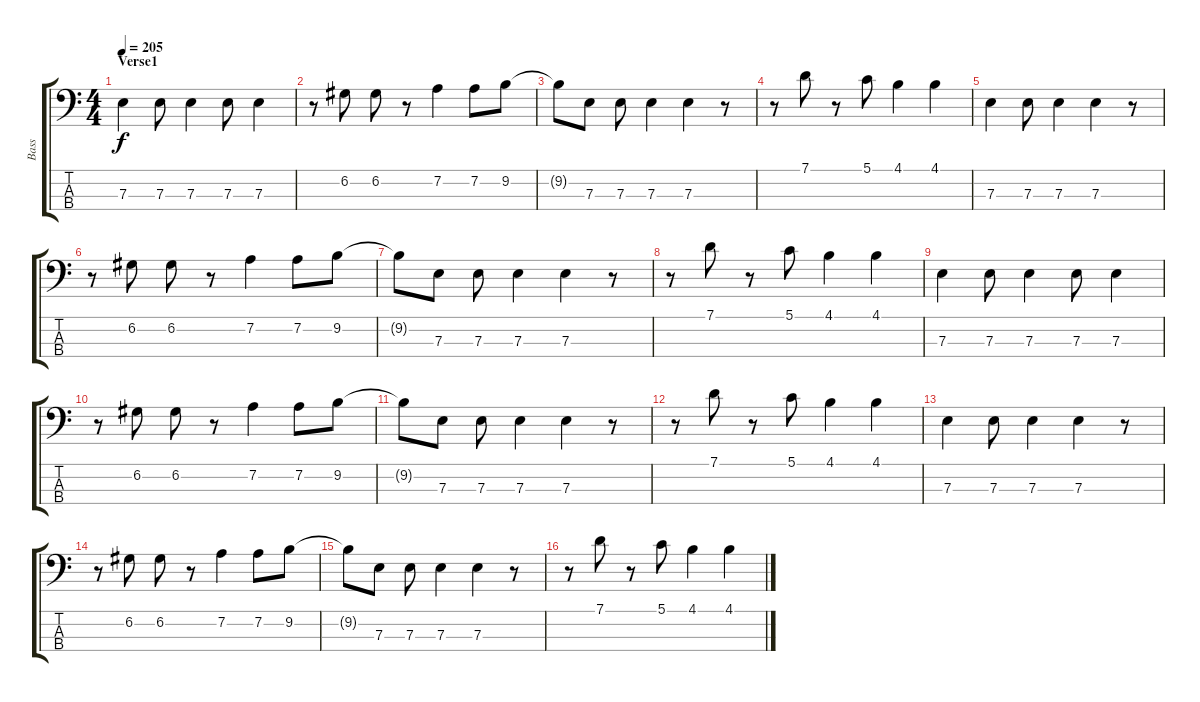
\track ("Bass" "Bass") {instrument electricbassfinger}
\staff {score tabs}
\tuning (G2 D2 A1 E1) {hide}
\ts (4 4)
\section ("" "Verse1")
\tempo 205
\clef f4
\ks c
7.3.4{dy f} 7.3.8 7.3.4 7.3.8 7.3.4 |
r.8 6.2.8 6.2.8 r.8 7.2.4 7.2.8 9.2.8 |
9.2{t}.8 7.3.8 7.3.8 7.3.4 7.3.4 r.8 |
r.8 7.1.8 r.8 5.1.8 4.1.4 4.1.4 |
7.3.4 7.3.8 7.3.4 7.3.4 r.8 |
r.8 6.2.8 6.2.8 r.8 7.2.4 7.2.8 9.2.8 |
9.2{t}.8 7.3.8 7.3.8 7.3.4 7.3.4 r.8 |
r.8 7.1.8 r.8 5.1.8 4.1.4 4.1.4 |
7.3.4 7.3.8 7.3.4 7.3.8 7.3.4 |
r.8 6.2.8 6.2.8 r.8 7.2.4 7.2.8 9.2.8 |
9.2{t}.8 7.3.8 7.3.8 7.3.4 7.3.4 r.8 |
r.8 7.1.8 r.8 5.1.8 4.1.4 4.1.4 |
7.3.4 7.3.8 7.3.4 7.3.4 r.8 |
r.8 6.2.8 6.2.8 r.8 7.2.4 7.2.8 9.2.8 |
9.2{t}.8 7.3.8 7.3.8 7.3.4 7.3.4 r.8 |
r.8 7.1.8 r.8 5.1.8 4.1.4 4.1.4
